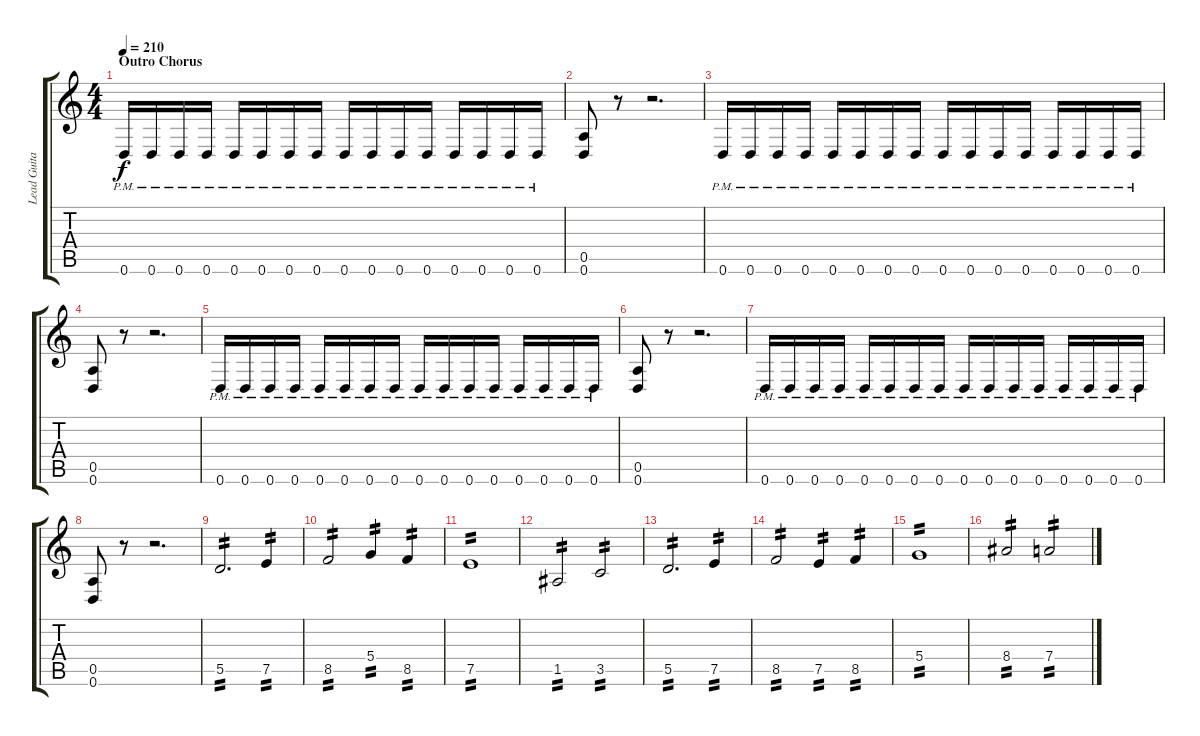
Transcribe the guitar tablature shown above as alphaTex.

\track ("Lead Guitar" "Lead Guita") {instrument distortionguitar}
\staff {score tabs}
\tuning (E4 B3 G3 D3 A2 D2) {hide}
\ts (4 4)
\section ("" "Outro Chorus")
\tempo 210
\clef g2
\ks c
0.6{pm}.16{dy f} 0.6{pm}.16 0.6{pm}.16 0.6{pm}.16 0.6{pm}.16 0.6{pm}.16 0.6{pm}.16 0.6{pm}.16 0.6{pm}.16 0.6{pm}.16 0.6{pm}.16 0.6{pm}.16 0.6{pm}.16 0.6{pm}.16 0.6{pm}.16 0.6{pm}.16 |
(0.5 0.6).8 r.8 r.2{d} |
0.6{pm}.16 0.6{pm}.16 0.6{pm}.16 0.6{pm}.16 0.6{pm}.16 0.6{pm}.16 0.6{pm}.16 0.6{pm}.16 0.6{pm}.16 0.6{pm}.16 0.6{pm}.16 0.6{pm}.16 0.6{pm}.16 0.6{pm}.16 0.6{pm}.16 0.6{pm}.16 |
(0.5 0.6).8 r.8 r.2{d} |
0.6{pm}.16 0.6{pm}.16 0.6{pm}.16 0.6{pm}.16 0.6{pm}.16 0.6{pm}.16 0.6{pm}.16 0.6{pm}.16 0.6{pm}.16 0.6{pm}.16 0.6{pm}.16 0.6{pm}.16 0.6{pm}.16 0.6{pm}.16 0.6{pm}.16 0.6{pm}.16 |
(0.5 0.6).8 r.8 r.2{d} |
0.6{pm}.16 0.6{pm}.16 0.6{pm}.16 0.6{pm}.16 0.6{pm}.16 0.6{pm}.16 0.6{pm}.16 0.6{pm}.16 0.6{pm}.16 0.6{pm}.16 0.6{pm}.16 0.6{pm}.16 0.6{pm}.16 0.6{pm}.16 0.6{pm}.16 0.6{pm}.16 |
(0.5 0.6).8 r.8 r.2{d} |
5.5.2{d tp 2 volume 16} 7.5.4{tp 2} |
8.5.2{tp 2} 5.4.4{tp 2} 8.5.4{tp 2} |
7.5.1{tp 2} |
1.5.2{tp 2} 3.5.2{tp 2} |
5.5.2{d tp 2} 7.5.4{tp 2} |
8.5.2{tp 2} 7.5.4{tp 2} 8.5.4{tp 2} |
5.4.1{tp 2} |
8.4.2{tp 2} 7.4.2{tp 2}
